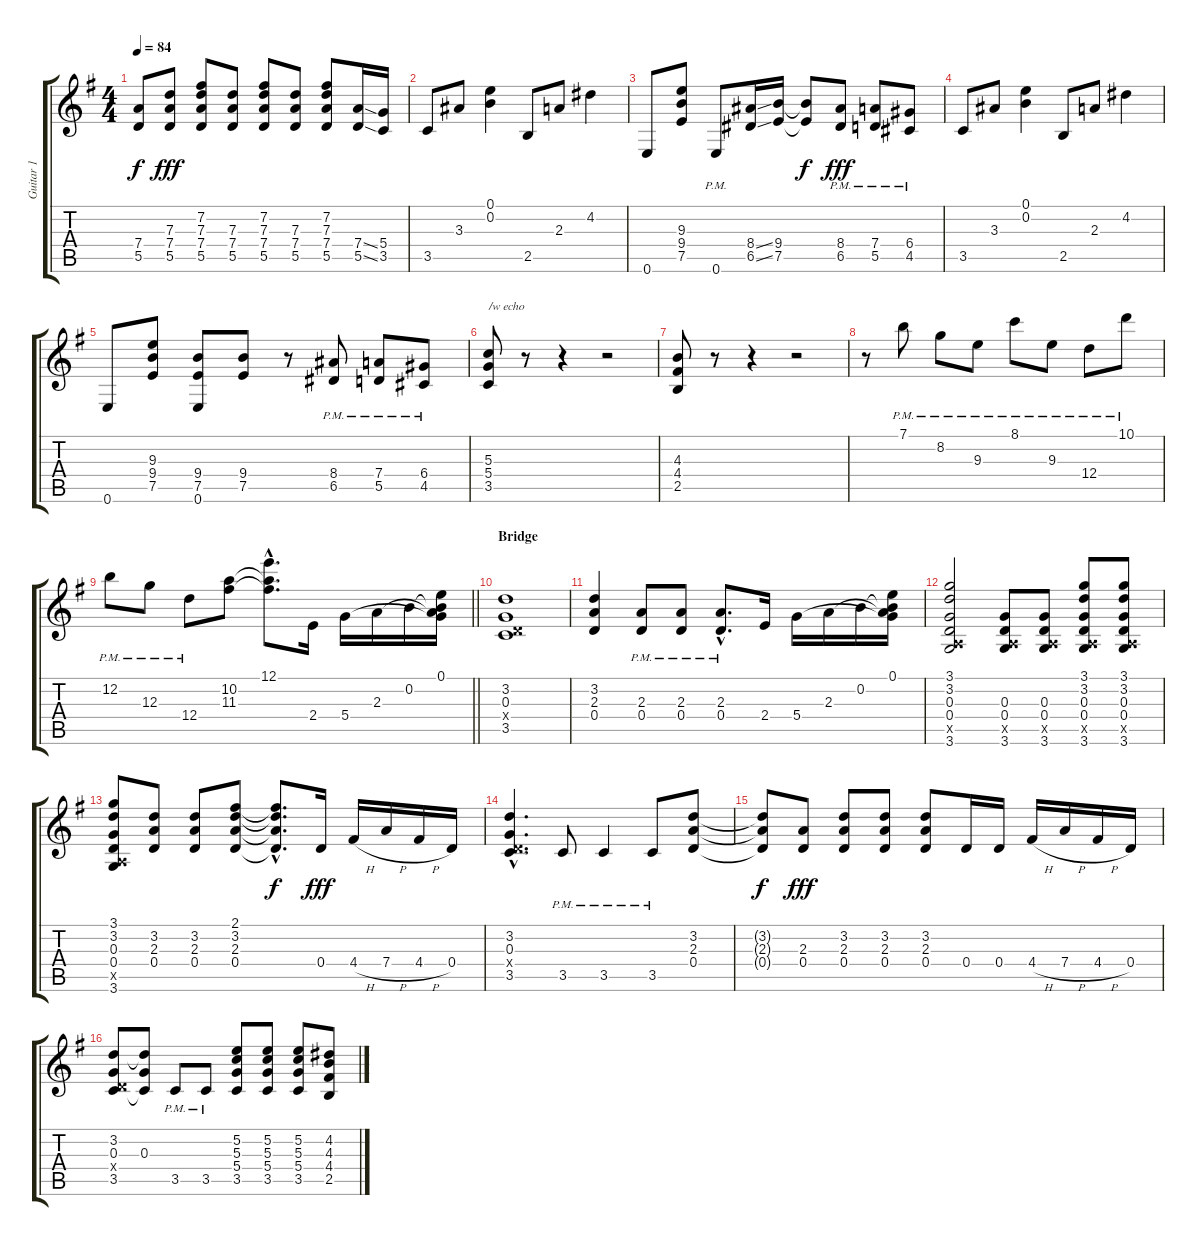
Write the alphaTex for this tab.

\track ("Guitar 1" "Guitar 1") {instrument distortionguitar}
\staff {score tabs}
\tuning (E4 B3 G3 D3 A2 E2) {hide}
\ts (4 4)
\tempo 84
\clef g2
\ks g
(7.4{t} 5.5{t}).8{dy f} (7.3 7.4 5.5).8{dy fff} (7.2 7.3 7.4 5.5).8 (7.3 7.4 5.5).8 (7.2 7.3 7.4 5.5).8 (7.3 7.4 5.5).8 (7.2 7.3 7.4 5.5).8 (7.4{ss} 5.5{ss}).16 (5.4 3.5).16 |
3.5.8 3.3.8 (0.1 0.2).4 2.5.8 2.3.8 4.2.4 |
0.6.8 (9.3 9.4 7.5).8 0.6{pm}.8 (8.4{ss} 6.5{ss}).16 (9.4 7.5).16 (9.4{t} 7.5{t}).8{dy f} (8.4{pm} 6.5{pm}).8{dy fff} (7.4{pm} 5.5{pm}).8 (6.4{pm} 4.5{pm}).8 |
3.5.8 3.3.8 (0.1 0.2).4 2.5.8 2.3.8 4.2.4 |
0.6.8 (9.3 9.4 7.5).8 (9.4 7.5 0.6).8 (9.4 7.5).8 r.8 (8.4{pm} 6.5{pm}).8 (7.4{pm} 5.5{pm}).8 (6.4{pm} 4.5{pm}).8 |
(5.3 5.4 3.5).8{txt "/w echo"} r.8 r.4 r.2 |
(4.3 4.4 2.5).8{balance 8} r.8 r.4 r.2 |
r.8 7.1{pm}.8{balance 8} 8.2{pm}.8 9.3{pm}.8 8.1{pm}.8 9.3{pm}.8 12.4{pm}.8 10.1{pm}.8 |
\barLineRight lightlight
12.2{pm}.8 12.3{pm}.8 12.4{pm}.8 (10.2 11.3).8 (12.1{hac} 10.2{hac t} 11.3{hac t}).8{d} 2.4.16 5.4.16 2.3.16 0.2.16 (0.1 0.2{t} 2.3{t} 5.4{t}).16 |
\section ("" "Bridge")
(3.2 0.3 0.4{x} 3.5).1 |
(3.2 2.3 0.4).4 (2.3{pm} 0.4{pm}).8 (2.3{pm} 0.4{pm}).8 (2.3{hac pm} 0.4{hac pm}).8{d} 2.4.16 5.4.16 2.3.16 0.2.16 (0.1 0.2{t} 2.3{t} 5.4{t}).16 |
(3.1 3.2 0.3 0.4 0.5{x} 3.6).2 (0.3 0.4 0.5{x} 3.6).8 (0.3 0.4 0.5{x} 3.6).8 (3.1 3.2 0.3 0.4 0.5{x} 3.6).8 (3.1 3.2 0.3 0.4 0.5{x} 3.6).8 |
(3.1 3.2 0.3 0.4 0.5{x} 3.6).8 (3.2 2.3 0.4).8 (3.2 2.3 0.4).8 (2.1 3.2 2.3 0.4).8 (2.1{hac t} 3.2{hac t} 2.3{hac t} 0.4{hac t}).8{d dy f} 0.4.16{dy fff} 4.4{h}.16 7.4{h}.16 4.4{h}.16 0.4.16 |
(3.2{hac} 0.3{hac} 0.4{hac x} 3.5{hac}).4{d} 3.5{pm}.8 3.5{pm}.4 3.5{pm}.8 (3.2 2.3 0.4).8 |
(3.2{t} 2.3{t} 0.4{t}).8{dy f} (2.3 0.4).8{dy fff} (3.2 2.3 0.4).8 (3.2 2.3 0.4).8 (3.2 2.3 0.4).8 0.4.16 0.4.16 4.4{h}.16 7.4{h}.16 4.4{h}.16 0.4.16 |
(3.2 0.3 0.4{x} 3.5).8 (3.2{t} 0.3 3.5{t}).8 3.5{pm}.8 3.5{pm}.8 (5.2 5.3 5.4 3.5).8 (5.2 5.3 5.4 3.5).8 (5.2 5.3 5.4 3.5).8 (4.2 4.3 4.4 2.5).8
